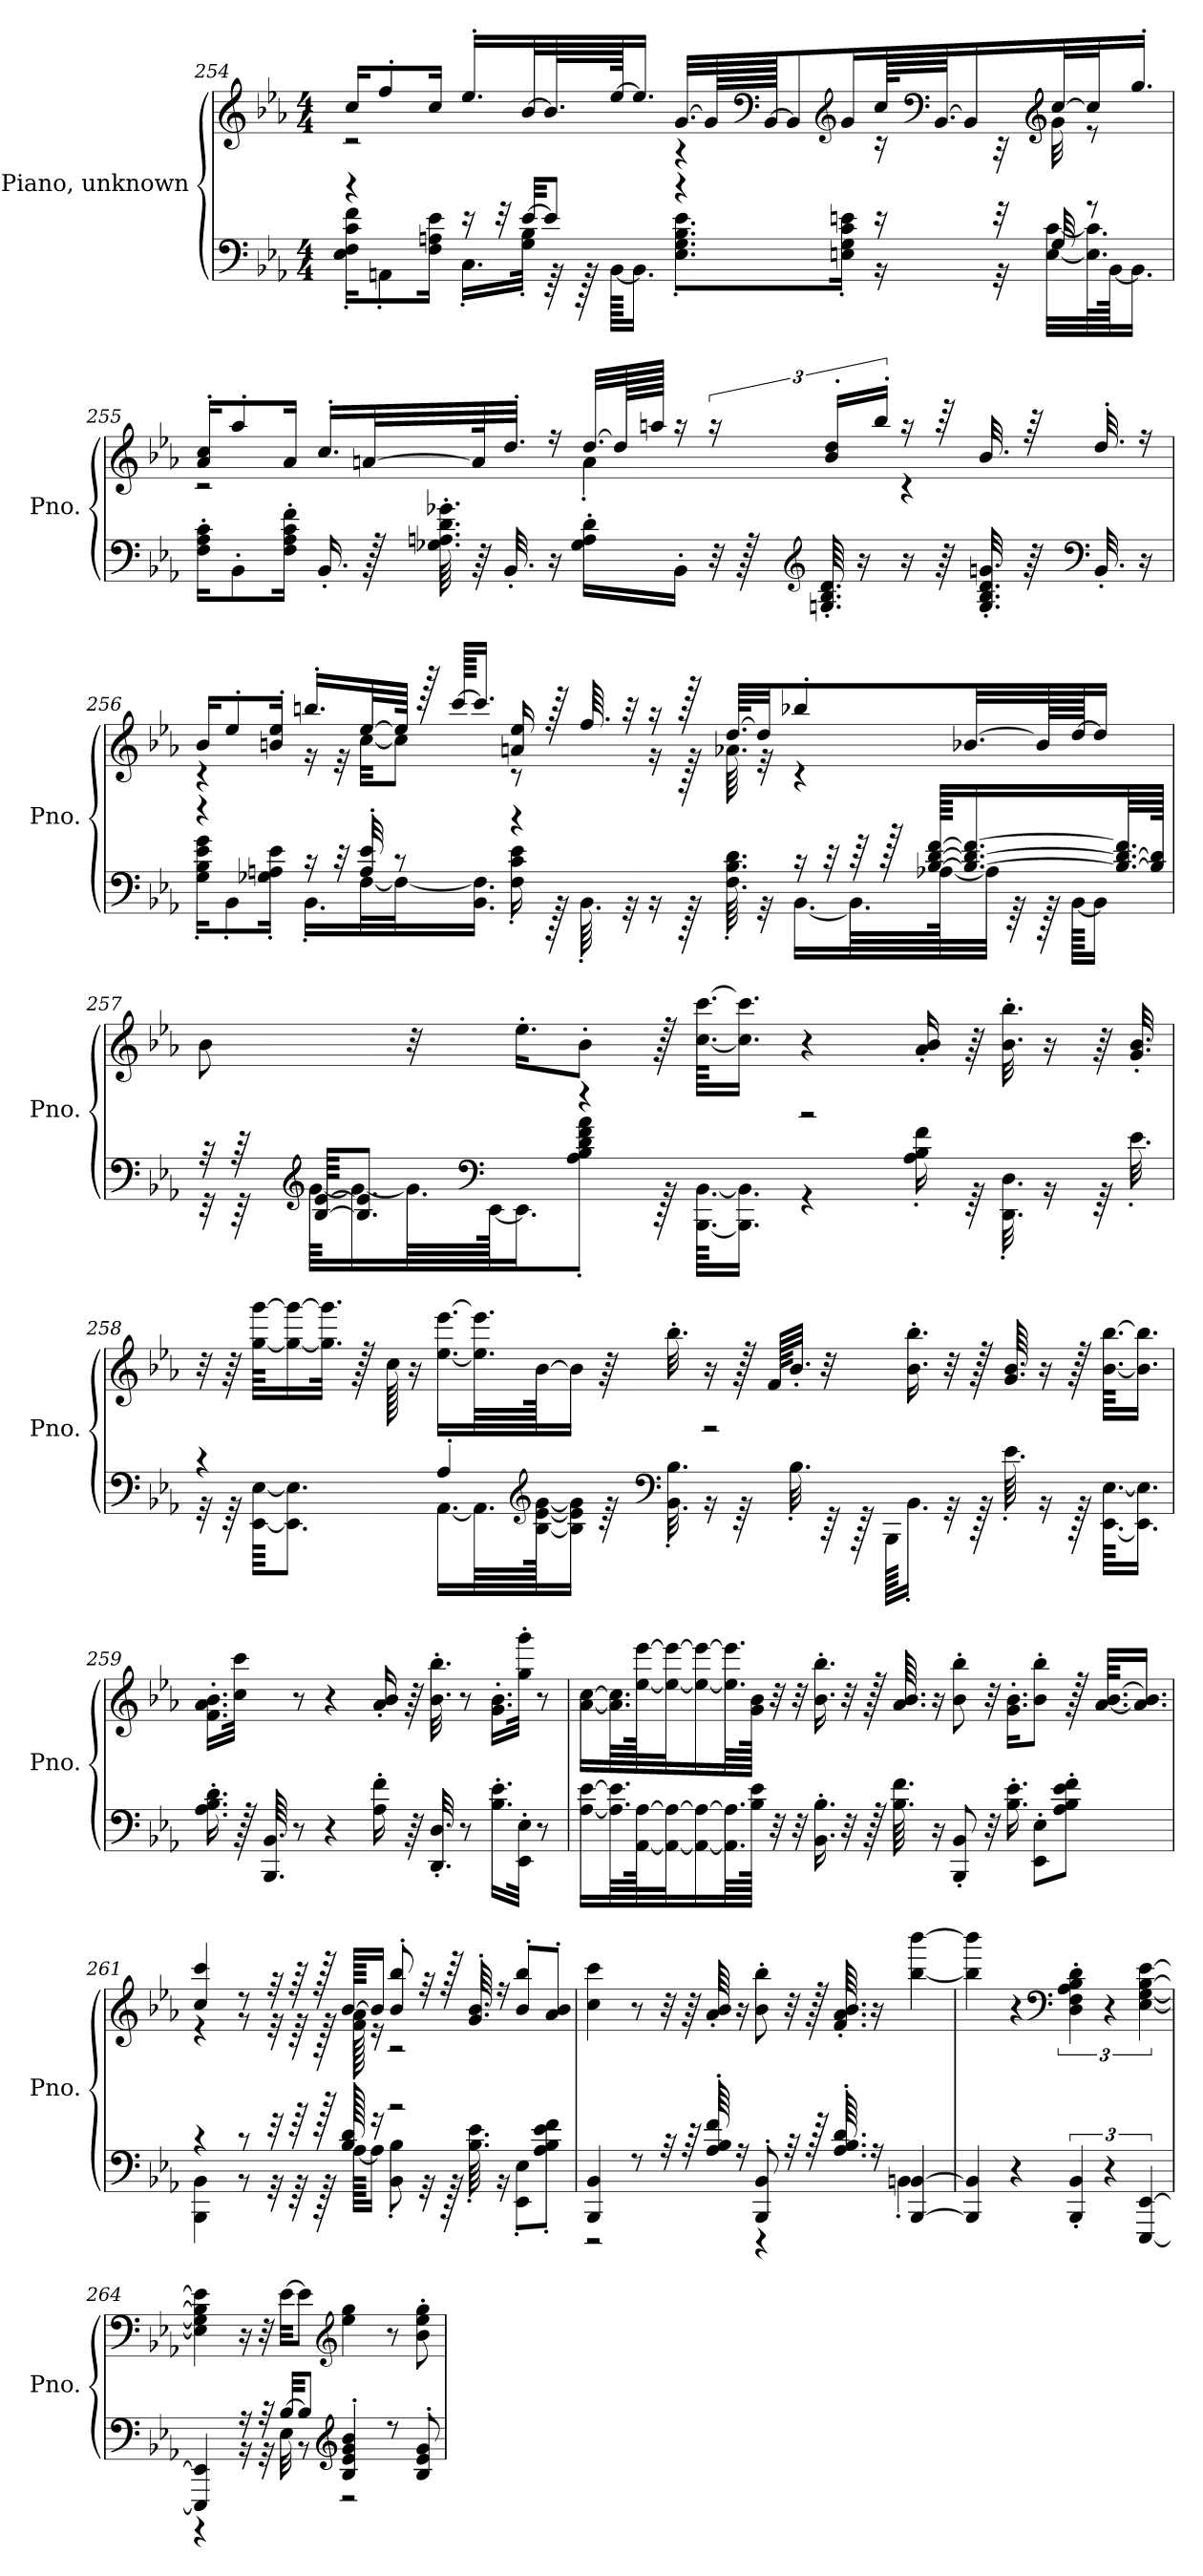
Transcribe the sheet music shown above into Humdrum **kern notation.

**kern	**kern
*part1	*part1
*staff2	*staff1
*I"Piano, unknown	*
*I'Pno.	*
!!LO:LB:g=z
*clefF4	*clefG2
*k[b-e-a-]	*k[b-e-a-]
*M4/4	*M4/4
=254	=254
*^	*^
4r	16E-\' 16F\' 16c\' 16f\'KL	16cc/KL	2r
.	8AAn'\	8ff'/	.
.	16F\ 16An\ 16e-\Jk	16cc/Jk	.
16r	16.C'\LL	16.ee-'/LL	.
32r	.	.	.
[32e-/KKL	32G\' 32B-\'JJk	[32b-/L	.
8e-/J]	64r	64.b-/L]	.
.	128r	.	.
.	[128BB-\KKKLL	[128ee-/JJK	.
.	16.BB-\JJ]	16.ee-/JJ]	.
4r	8.E-\' 8.G\' 8.B-\' 8.e-\'L	[32.g/LLL	4r
.	.	128g/LL]	.
*	*	*clefF4	*
.	.	[128BB-/JJJJ	.
.	.	8BB-/]	.
*	*	*clefG2	*
.	16En\' 16G\' 16c\' 16en\'Jk	16g/L	.
16r	16r	128cc/KLL	16r
*	*	*clefF4	*
.	.	[64.BB-/JJ	.
.	.	16BB-/]	.
32r	32r	.	32r
*	*	*clefG2	*
32G/	[32E\ [32c\LLL	[32cc/L	32g\
8r	64.E\] 64.c\]L	32cc/J]	8r
.	[128BB-\JJK	.	.
.	16.BB-\JJ]	16.gg'/JJ	.
*v	*v	*	*
!!LO:LB:g=z	!!
=255	=255	=255
16F\' 16A-\' 16c\'KL	16a-/' 16cc/'KL	2r
8BB-'\	8aa-'/	.
16F\' 16A-\' 16c\' 16f\'Jk	16a-/Jk	.
16.BB-'/	16.cc'/LL	.
128r	[32an/L	.
64.G-X\' 64.An\' 64.d\' 64.g-X\'	.	.
64r	64a/K]	.
32.BB-'/	32.dd'/JJJ	.
16r	16r	.
16G-\' 16A\' 16d\'LL	[32.dd/LLL	4a'\
.	128dd/LL]	.
.	128aan/JJJJJ	.
16BB-'\JJ	16r	.
32r	24r	.
128r	.	.
*clefG2	*	*
64.Gn/' 64.B-/' 64.d/'	.	.
.	24b-/' 24dd/'LL	.
16r	.	.
.	24bb-'/JJ	.
16r	16r	4r
64r	64r	.
32.G/' 32.B-/' 32.d/' 32.gn/'	32.b-/	.
64r	64r	.
*clefF4	*	*
32.BB-'/	32.dd'/	.
16r	16r	.
!!LO:LB:g=z	!!
=256	=256	=256
*^	*	*
4r	16G\' 16B-\' 16e-\' 16g\'KL	16b-/KL	4r
.	8BB-'\	8ee-'/	.
.	16G-X\' 16An\' 16e-\'Jk	16bn/' 16ee-/'Jk	.
16r	16.BB-'\LL	16.bbn'/LL	16r
32r	.	.	32r
32A/' 32e-/'	[32F\L	[32ee-/L	[32cc\KKL
8r	32F\J_	64ee-/JJJk]	8cc\J]
.	.	128r	.
.	.	[128ccc/KKKLL	.
.	16.BB-\ 16.F\]JJ	16.ccc/JJ]	.
4r	16F\' 16c\' 16e-\'	16an/ 16ee-/	8r
.	128r	128r	.
.	64.BB-'\	64.ff/	.
.	32r	32r	.
.	16r	16r	16r
.	128r	128r	128r
.	64.F\' 64.B-\' 64.d\'	[64.dd/KLLL	64.a-X\
.	32r	32dd/JJ]	32r
16r	[16.BB-\LL	8bb-X'/	4r
32r	.	.	.
64r	64.BB-\LL]	.	.
128r	.	.	.
[128B-/ [128d/ [128f/KKKLL	[128A-X\JK	.	.
16.B-/_ 16.d/_ 16.f/_	32A-\JJJ]	[32.b-X/LL	.
.	64r	.	.
.	128r	128b-/LL]	.
.	[128BB-\KKKLL	[128dd/JJJ	.
.	16BB-\JJ]	16dd/JJ]	.
64.B-/_ 64.d/_ 64.f/]LL	.	.	.
128B-/] 128d/]JJJJk	.	.	.
*	*	*v	*v
!!LO:LB:g=z
=257	=257	=257
32r	32r	8b-\
64r	64r	.
*clefG2	*	*
[64B-/ [64e-/KKKL	[64g\KKLL	.
8.B-/] 8.e-/]J	16g\_	.
.	64.g\LL]	32r
*clefF4	*	*
.	[128EE-\JJK	.
.	16.EE-\J]	16.ee-'\KL
4r	8A-\' 8B-\' 8d\' 8f\' 8a-\'J	8b-'\J
.	128r	128r
.	[64.BBB-\ [64.BB-\KKLL	[64.cc\ [64.ccc\KKLL
.	16.BBB-\] 16.BB-\]JJ	16.cc\] 16.ccc\]JJ
2r	4r	4r
.	16A-\' 16B-\' 16f\'	16a-/' 16b-/'
.	64r	64r
.	32.DD\' 32.D\'	32.b-\' 32.bb-\'
.	16r	16r
.	64r	64r
.	32.e-'\	32.g/' 32.b-/'
!!LO:LB:g=z
=258	=258	=258
4r	32r	32r
.	64r	64r
.	[64EE-\ [64E-\KKKL	[64gg\ [64ggg\KKLL
.	8.EE-\] 8.E-\]J	16gg\_ 16ggg\_
.	.	32.gg\] 32.ggg\]JJk
.	.	128r
.	.	128cc\
.	.	16r
4A-'/	[16.AA-\LL	[16.ee-\ [16.eee-\LL
.	64.AA-\LL]	64.ee-\] 64.eee-\]LL
*clefG2	*	*
.	[128B-\ [128e-\ [128g\JJK	[128b-\JJK
.	16B-\] 16e-\] 16g\]JJ	16b-\JJ]
.	64r	64r
*clefF4	*	*
.	32.BB-\' 32.B-\'	32.bb-'\
2r	16r	16r
.	64r	128r
.	.	128f/KKLLL
.	32.B-'\	32.b-'/JJJ
.	64r	32r
.	128r	.
.	128BBB-\KKKLL	.
.	16.BB-'\JJ	16.b-\' 16.bb-\'
.	32r	32r
.	128r	128r
.	64.e-'\	64.g/ 64.b-/
.	16r	16r
.	128r	128r
.	[64.EE-\ [64.E-\KKLL	[64.b-\ [64.bb-\KKLL
.	16.EE-\] 16.E-\]JJ	16.b-\] 16.bb-\]JJ
*v	*v	*
!!LO:PB:g=z
=259	=259
16.A-\' 16.B-\' 16.d\'	16.f\' 16.a-\' 16.b-\'LL
128r	32cc\ 32ccc\JJk
64.BBB-/ 64.BB-/	.
8r	8r
4r	4r
16A-\' 16f\'	16a-/' 16b-/'
64r	64r
32.DD/' 32.D/'	32.b-\' 32.bb-\'
8r	8r
16.B-\' 16.e-\'LL	16.g\' 16.b-\'LL
32EE-\' 32E-\'JJk	32gg\' 32ggg\'JJk
8r	8r
=260	=260
[16A-\ [16e-\LL	[16a-\ [16cc\LL
64.A-\] 64.e-\]LL	64.a-\] 64.cc\]LL
[128AA-\ [128A-\JK	[128ee-\ [128eee-\JK
32AA-\_ 32A-\_J	32ee-\_ 32eee-\_J
16AA-\_ 16A-\_	16ee-\_ 16eee-\_
64.AA-\] 64.A-\]LL	64.ee-\] 64.eee-\]LL
128B-\ 128e-\JJJJk	128g\ 128b-\JJJJk
32r	32r
32r	32r
16.BB-\' 16.B-\'	16.b-\' 16.bb-\'
32r	32r
128r	128r
64.B-\ 64.f\	64.a-/ 64.b-/
16r	16r
8BBB-/' 8BB-/'	8b-\' 8bb-\'
32r	32r
16.B-\' 16.e-\'	16.g\' 16.b-\'KL
8EE-\' 8E-\'L	8b-\' 8bb-\'J
8A-\' 8B-\' 8e-\' 8f\'J	128r
.	[64.a-/ [64.b-/KKLL
.	16.a-/] 16.b-/]JJ
!!LO:LB:g=z
=261	=261
*^	*^
4r	4BBB-\ 4BB-\	4cc/ 4ccc/	4r
8r	8r	8r	8r
32r	32r	32r	32r
64r	64r	64r	64r
128r	128r	128r	128r
128B-/ 128d/	[128A-\KKKLL	[128b-/KKKLL	128f\ 128a-\
16r	16A-\JJ]	16b-/JJ]	16r
2r	8BB-\' 8B-\'	8b-/' 8bb-/'	2r
.	32r	32r	.
.	128r	128r	.
.	64.B-\' 64.e-\'	64.g/' 64.b-/'	.
.	16r	16r	.
.	8EE-\' 8E-\'L	8b-/' 8bb-/'L	.
.	8A-\' 8B-\' 8e-\' 8f\'J	8a-/' 8b-/'J	.
*	*	*v	*v
=262	=262	=262
4BBB-/ 4BB-/	2r	4cc\ 4ccc\
8r	.	8r
32r	.	32r
64r	.	64r
64A-/' 64B-/' 64f/'	.	64a-/' 64b-/'
16r	.	16r
8BBB-/' 8BB-/'	4r	8b-\' 8bb-\'
32r	.	32r
128r	.	128r
64.A-/' 64.B-/' 64.d/'	.	64.f/' 64.a-/' 64.b-/'
16r	.	16r
[4BBB-/ [4BB-/	4BBn'\	[4bb-\ [4bbb-\
*v	*v	*
=263	=263
4BBB-/] 4BB-/]	4bb-\] 4bbb-\]
4r	4r
*	*clefF4
6BBB-/' 6BB-/'	6D\' 6F\' 6A-\' 6B-\' 6d\'
6r	6r
[6EEE-/ [6EE-/	[6E-\ [6G\ [6B-\ [6e-\
!!LO:LB:g=z
=264	=264
*^	*
4EEE-/] 4EE-/]	4r	4E-\] 4G\] 4B-\] 4e-\]
16r	16r	16r
32r	32r	32r
[32B-/KKL	32E-\	[32e-\KKL
8B-/J]	8r	8e-\J]
*clefG2	*	*clefG2
4B-/' 4e-/' 4g/' 4b-/'	2r	4ee-\ 4gg\
8r	.	8r
8B-/' 8e-/' 8g/'	.	8b-\' 8ee-\' 8gg\'
*v	*v	*
=	=
*-	*-
